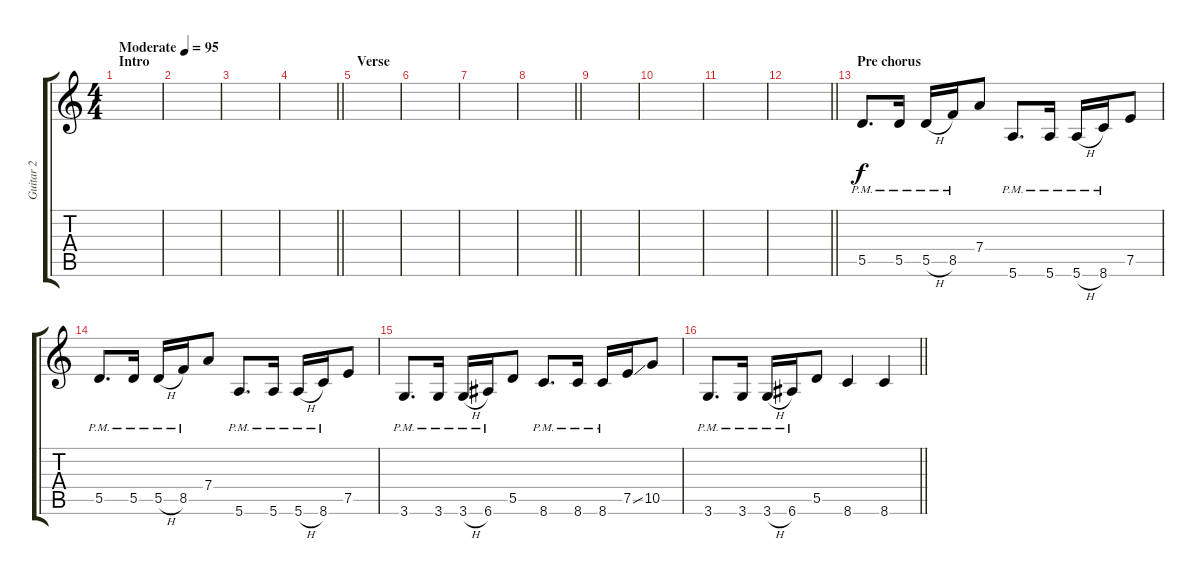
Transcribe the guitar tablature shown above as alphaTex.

\track ("Guitar 2" "Guitar 2") {instrument overdrivenguitar}
\staff {score tabs}
\tuning (E4 B3 G3 D3 A2 E2) {hide}
\ts (4 4)
\section ("" "Intro")
\tempo (95 "Moderate")
\clef g2
\ks c
|
|
|
\barLineRight lightlight
|
\section ("" "Verse")
|
|
|
\barLineRight lightlight
|
|
|
|
\barLineRight lightlight
|
\section ("" "Pre chorus")
5.5{pm}.8{d} 5.5{pm}.16 5.5{h pm}.16 8.5{pm}.16 7.4.8 5.6{pm}.8{d} 5.6{pm}.16 5.6{h pm}.16 8.6{pm}.16 7.5.8 |
5.5{pm}.8{d} 5.5{pm}.16 5.5{h pm}.16 8.5{pm}.16 7.4.8 5.6{pm}.8{d} 5.6{pm}.16 5.6{h pm}.16 8.6{pm}.16 7.5.8 |
3.6{pm}.8{d} 3.6{pm}.16 3.6{h pm}.16 6.6{pm}.16 5.5.8 8.6{pm}.8{d} 8.6{pm}.16 8.6{pm}.16 7.5{ss}.16 10.5.8 |
\barLineRight lightlight
3.6{pm}.8{d} 3.6{pm}.16 3.6{h pm}.16 6.6{pm}.16 5.5.8 8.6.4 8.6.4
